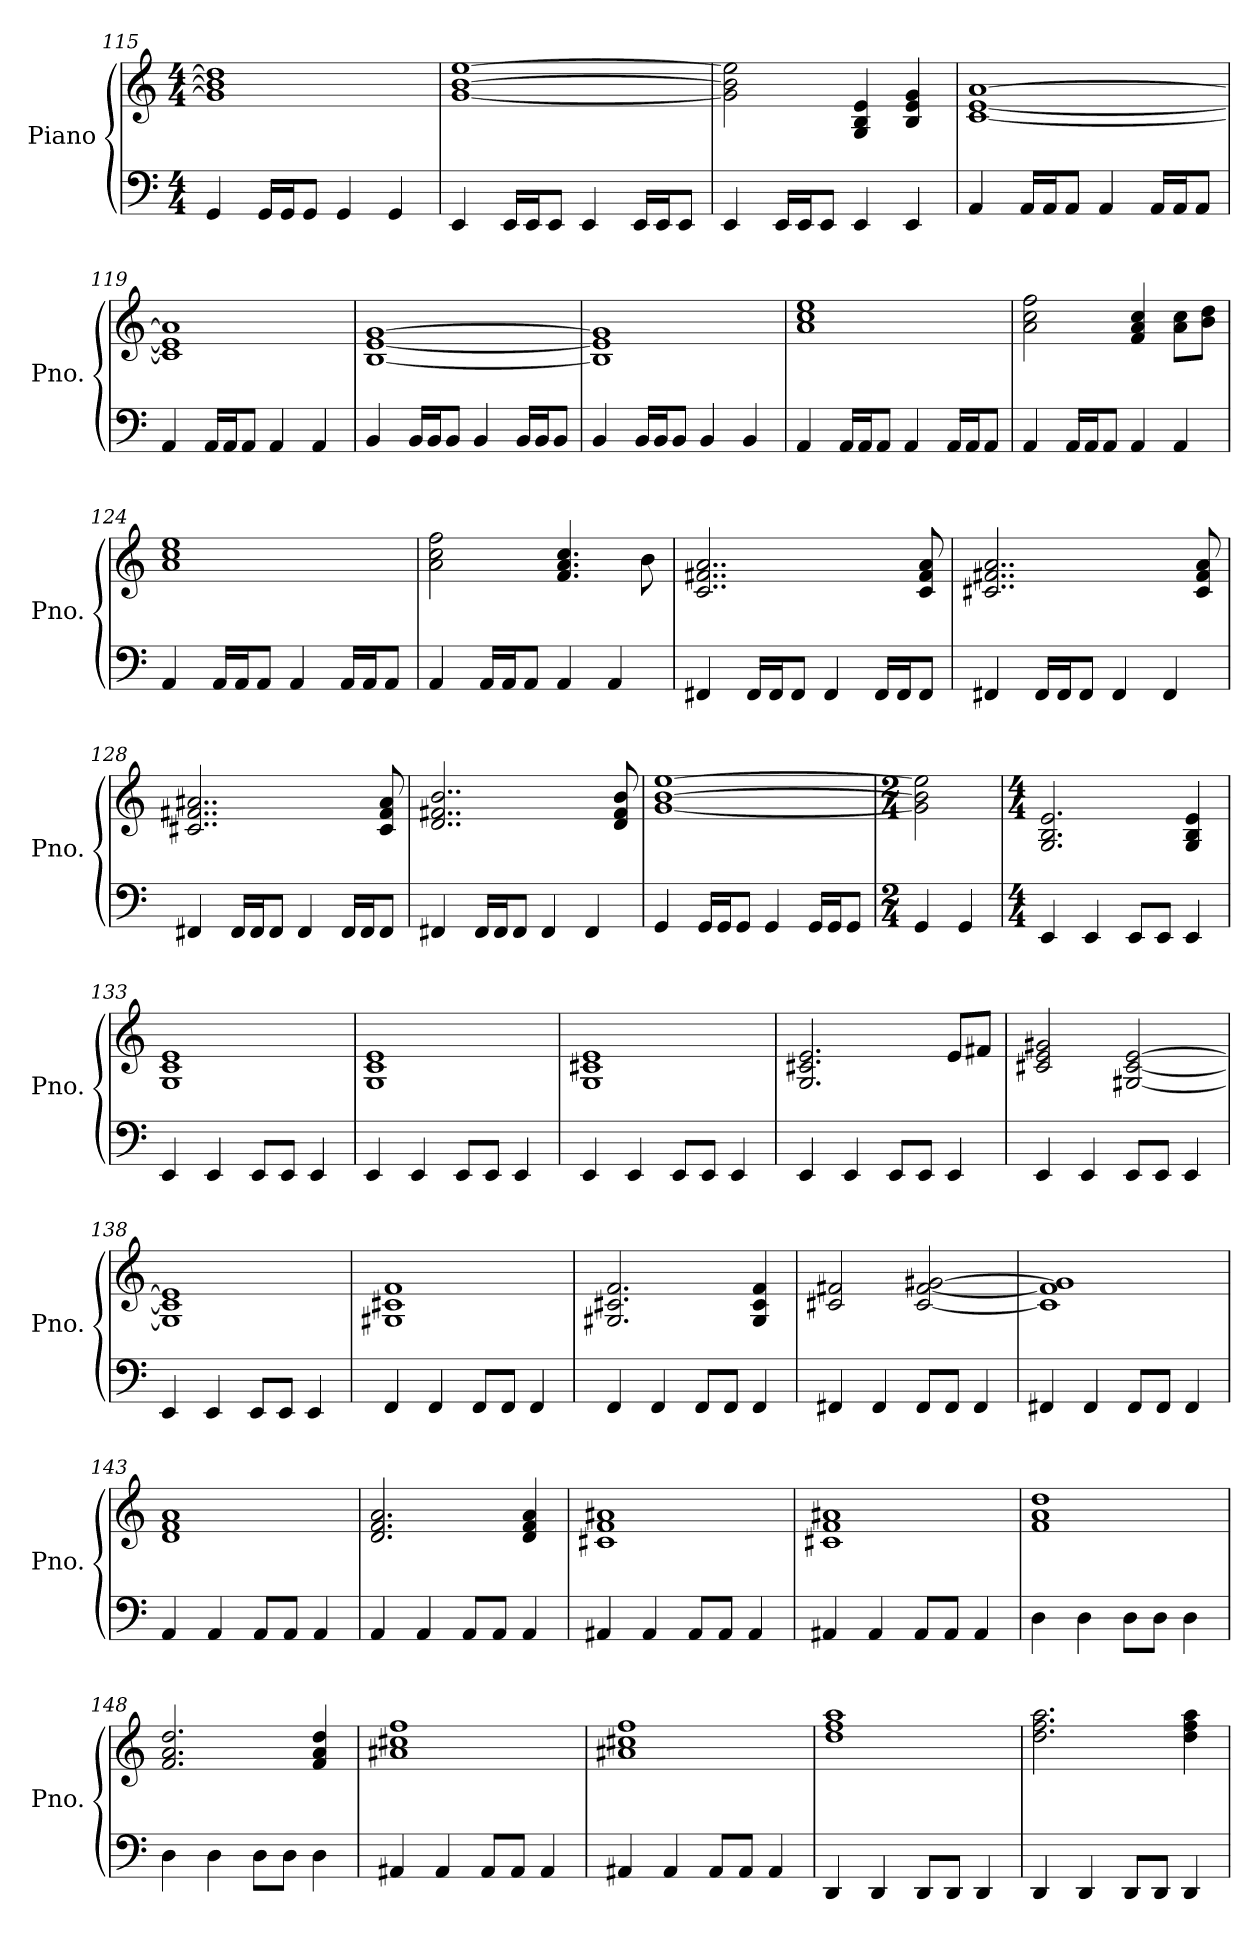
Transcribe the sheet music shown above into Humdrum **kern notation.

**kern	**kern
*part1	*part1
*staff2	*staff1
*I"Piano	*
*I'Pno.	*
*clefF4	*clefG2
*k[]	*k[]
*M4/4	*M4/4
=115	=115
4GG/	1g] 1b] 1dd]
16GG/LL	.
16GG/J	.
8GG/J	.
4GG/	.
4GG/	.
=116	=116
4EE/	[1g [1b [1ee
16EE/LL	.
16EE/J	.
8EE/J	.
4EE/	.
16EE/LL	.
16EE/J	.
8EE/J	.
=117	=117
4EE/	2g\] 2b\] 2ee\]
16EE/LL	.
16EE/J	.
8EE/J	.
4EE/	4G/ 4B/ 4e/
4EE/	4B/ 4e/ 4g/
!!LO:PB:g=z
=118	=118
4AA/	[1c [1e [1a
16AA/LL	.
16AA/J	.
8AA/J	.
4AA/	.
16AA/LL	.
16AA/J	.
8AA/J	.
=119	=119
4AA/	1c] 1e] 1a]
16AA/LL	.
16AA/J	.
8AA/J	.
4AA/	.
4AA/	.
=120	=120
4BB/	[1B [1e [1g
16BB/LL	.
16BB/J	.
8BB/J	.
4BB/	.
16BB/LL	.
16BB/J	.
8BB/J	.
=121	=121
4BB/	1B] 1e] 1g]
16BB/LL	.
16BB/J	.
8BB/J	.
4BB/	.
4BB/	.
=122	=122
4AA/	1a 1cc 1ee
16AA/LL	.
16AA/J	.
8AA/J	.
4AA/	.
16AA/LL	.
16AA/J	.
8AA/J	.
=123	=123
4AA/	2a\ 2cc\ 2ff\
16AA/LL	.
16AA/J	.
8AA/J	.
4AA/	4f/ 4a/ 4cc/
4AA/	8a\ 8cc\L
.	8b\ 8dd\J
!!LO:LB:g=z
=124	=124
4AA/	1a 1cc 1ee
16AA/LL	.
16AA/J	.
8AA/J	.
4AA/	.
16AA/LL	.
16AA/J	.
8AA/J	.
=125	=125
4AA/	2a\ 2cc\ 2ff\
16AA/LL	.
16AA/J	.
8AA/J	.
4AA/	4.f/ 4.a/ 4.cc/
4AA/	.
.	8b\
=126	=126
4FF#X/	2..c/ 2..f#X/ 2..a/
16FF#/LL	.
16FF#/J	.
8FF#/J	.
4FF#/	.
16FF#/LL	.
16FF#/J	.
8FF#/J	8c/ 8f#/ 8a/
=127	=127
4FF#X/	2..c#X/ 2..f#X/ 2..a/
16FF#/LL	.
16FF#/J	.
8FF#/J	.
4FF#/	.
4FF#/	.
.	8c#/ 8f#/ 8a/
=128	=128
4FF#X/	2..c#X/ 2..f#X/ 2..a#X/
16FF#/LL	.
16FF#/J	.
8FF#/J	.
4FF#/	.
16FF#/LL	.
16FF#/J	.
8FF#/J	8c#/ 8f#/ 8a#/
!!LO:LB:g=z
=129	=129
4FF#X/	2..d/ 2..f#X/ 2..b/
16FF#/LL	.
16FF#/J	.
8FF#/J	.
4FF#/	.
4FF#/	.
.	8d/ 8f#/ 8b/
=130	=130
4GG/	[1g [1b [1ee
16GG/LL	.
16GG/J	.
8GG/J	.
4GG/	.
16GG/LL	.
16GG/J	.
8GG/J	.
=131	=131
*M2/4	*M2/4
4GG/	2g\] 2b\] 2ee\]
4GG/	.
=132	=132
*M4/4	*M4/4
4EE/	2.G/ 2.B/ 2.e/
4EE/	.
8EE/L	.
8EE/J	.
4EE/	4G/ 4B/ 4e/
=133	=133
4EE/	1G 1c 1e
4EE/	.
8EE/L	.
8EE/J	.
4EE/	.
=134	=134
4EE/	1G 1c 1e
4EE/	.
8EE/L	.
8EE/J	.
4EE/	.
!!LO:LB:g=z
=135	=135
4EE/	1G 1c#X 1e
4EE/	.
8EE/L	.
8EE/J	.
4EE/	.
=136	=136
4EE/	2.G/ 2.c#X/ 2.e/
4EE/	.
8EE/L	.
8EE/J	.
4EE/	8e/L
.	8f#X/J
=137	=137
4EE/	2c#X/ 2e/ 2g#X/
4EE/	.
8EE/L	[2G#X/ [2c#/ [2e/
8EE/J	.
4EE/	.
=138	=138
4EE/	1G#] 1c#] 1e]
4EE/	.
8EE/L	.
8EE/J	.
4EE/	.
=139	=139
4FF/	1G#X 1c#X 1f
4FF/	.
8FF/L	.
8FF/J	.
4FF/	.
=140	=140
4FF/	2.G#X/ 2.c#X/ 2.f/
4FF/	.
8FF/L	.
8FF/J	.
4FF/	4G#/ 4c#/ 4f/
!!LO:LB:g=z
=141	=141
4FF#X/	2c#X/ 2f#X/
4FF#/	.
8FF#/L	[2c#/ [2f#/ [2g#X/
8FF#/J	.
4FF#/	.
=142	=142
4FF#X/	1c#] 1f#] 1g#]
4FF#/	.
8FF#/L	.
8FF#/J	.
4FF#/	.
=143	=143
4AA/	1d 1f 1a
4AA/	.
8AA/L	.
8AA/J	.
4AA/	.
=144	=144
4AA/	2.d/ 2.f/ 2.a/
4AA/	.
8AA/L	.
8AA/J	.
4AA/	4d/ 4f/ 4a/
=145	=145
4AA#X/	1c#X 1f 1a#X
4AA#/	.
8AA#/L	.
8AA#/J	.
4AA#/	.
=146	=146
4AA#X/	1c#X 1f 1a#X
4AA#/	.
8AA#/L	.
8AA#/J	.
4AA#/	.
=147	=147
4D\	1f 1a 1dd
4D\	.
8D\L	.
8D\J	.
4D\	.
!!LO:PB:g=z
=148	=148
4D\	2.f/ 2.a/ 2.dd/
4D\	.
8D\L	.
8D\J	.
4D\	4f/ 4a/ 4dd/
=149	=149
4AA#X/	1a#X 1cc#X 1ff
4AA#/	.
8AA#/L	.
8AA#/J	.
4AA#/	.
=150	=150
4AA#X/	1a#X 1cc#X 1ff
4AA#/	.
8AA#/L	.
8AA#/J	.
4AA#/	.
=151	=151
4DD/	1dd 1ff 1aa
4DD/	.
8DD/L	.
8DD/J	.
4DD/	.
=152	=152
4DD/	2.dd\ 2.ff\ 2.aa\
4DD/	.
8DD/L	.
8DD/J	.
4DD/	4dd\ 4ff\ 4aa\
=	=
*-	*-
